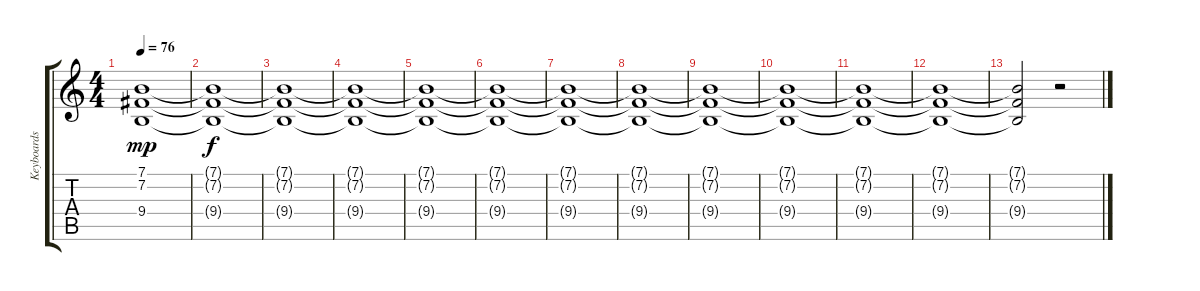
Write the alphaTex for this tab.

\track ("Keyboards II" "Keyboards ") {instrument stringensemble1}
\staff {score tabs}
\tuning (E4 B3 G3 D3 A2 E2) {hide}
\ts (4 4)
\tempo 76
\clef g2
\ks c
(7.1 7.2 9.4).1{dy mp} |
(7.1{t} 7.2{t} 9.4{t}).1{dy f} |
(7.1{t} 7.2{t} 9.4{t}).1 |
(7.1{t} 7.2{t} 9.4{t}).1 |
(7.1{t} 7.2{t} 9.4{t}).1 |
(7.1{t} 7.2{t} 9.4{t}).1 |
(7.1{t} 7.2{t} 9.4{t}).1 |
(7.1{t} 7.2{t} 9.4{t}).1 |
(7.1{t} 7.2{t} 9.4{t}).1 |
(7.1{t} 7.2{t} 9.4{t}).1 |
(7.1{t} 7.2{t} 9.4{t}).1 |
(7.1{t} 7.2{t} 9.4{t}).1 |
(7.1{t} 7.2{t} 9.4{t}).2 r.2
